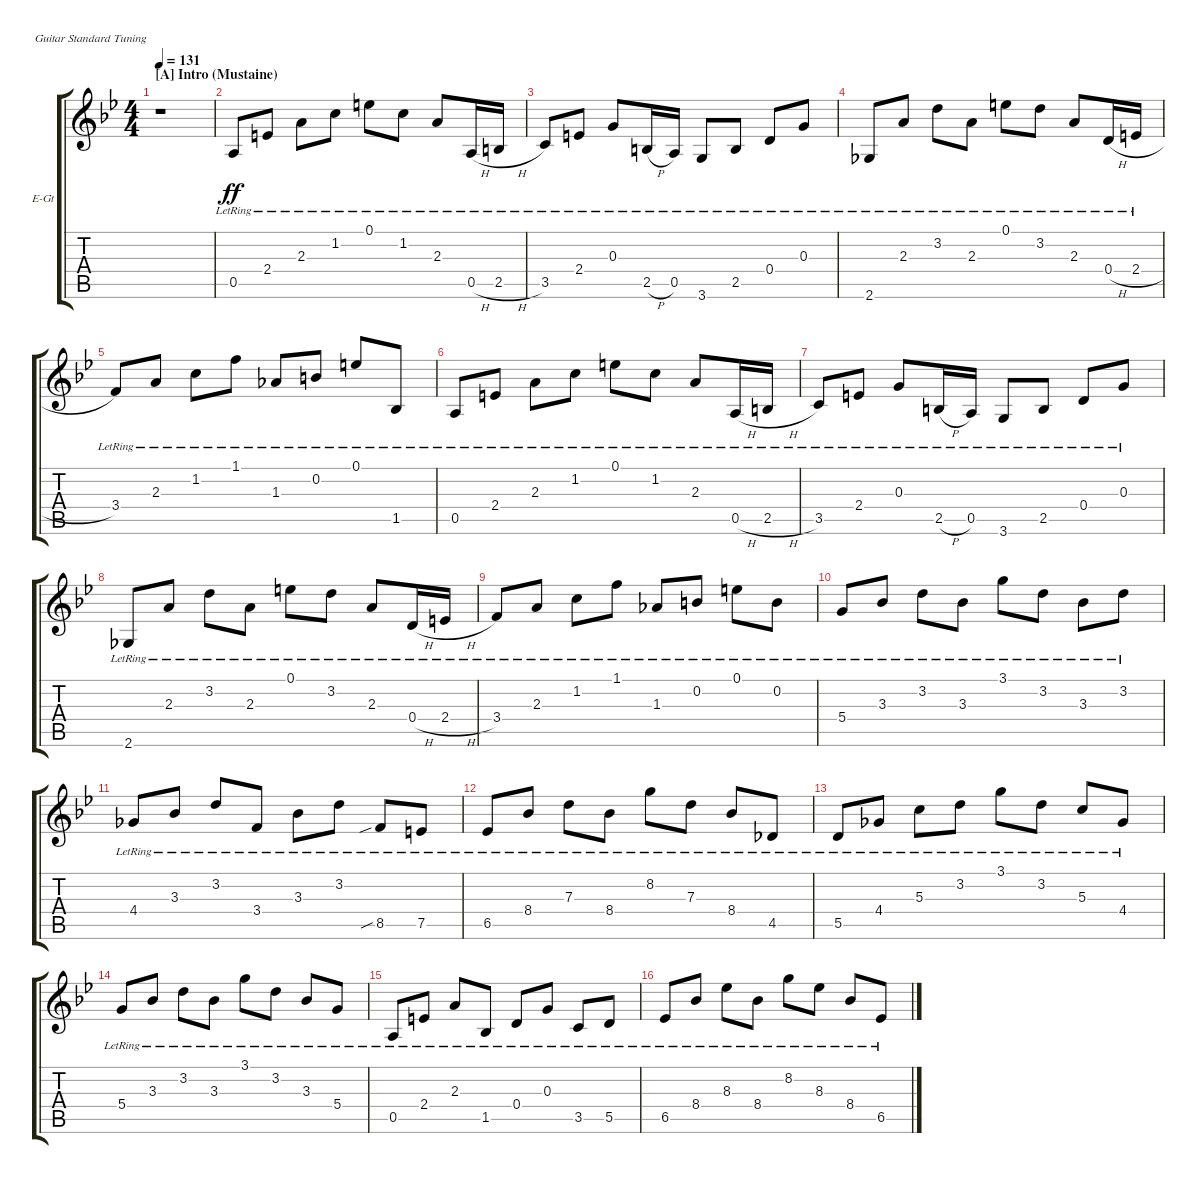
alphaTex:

\bracketExtendMode groupsimilarinstruments
\firstSystemTrackNameOrientation horizontal
\otherSystemsTrackNameOrientation horizontal
\track ("Clean Guitar 2" "E-Gt") {instrument electricguitarclean}
\staff {score tabs}
\tuning (E4 B3 G3 D3 A2 E2)
\ts (4 4)
\section ("A" "Intro (Mustaine)")
\tempo 131
\clef g2
\scale
0.521236
\ks gminor
r.1{dy ff instrument electricguitarclean} |
\scale
0.239382 0.5{lr}.8 2.4{lr}.8 2.3{lr}.8 1.2{lr}.8 0.1{lr}.8 1.2{lr}.8 2.3{lr}.8 0.5{h lr}.16 2.5{h lr}.16 |
\scale
0.239382 3.5{lr}.8 2.4{lr}.8 0.3{lr}.8 2.5{h lr}.16 0.5{lr}.16 3.6{lr}.8 2.5{lr}.8 0.4{lr}.8 0.3{lr}.8 |
\scale
0.333333 2.6{lr}.8 2.3{lr}.8 3.2{lr}.8 2.3{lr}.8 0.1{lr}.8 3.2{lr}.8 2.3{lr}.8 0.4{h lr}.16 2.4{h lr}.16 |
\scale
0.333333 3.4{lr}.8 2.3{lr}.8 1.2{lr}.8 1.1{lr}.8 1.3{lr}.8 0.2{lr}.8 0.1{lr}.8 1.5{lr}.8 |
\scale
0.333333 0.5{lr}.8 2.4{lr}.8 2.3{lr}.8 1.2{lr}.8 0.1{lr}.8 1.2{lr}.8 2.3{lr}.8 0.5{h lr}.16 2.5{h lr}.16 |
\scale
0.333333 3.5{lr}.8 2.4{lr}.8 0.3{lr}.8 2.5{h lr}.16 0.5{lr}.16 3.6{lr}.8 2.5{lr}.8 0.4{lr}.8 0.3{lr}.8 |
\scale
0.333333 2.6{lr}.8 2.3{lr}.8 3.2{lr}.8 2.3{lr}.8 0.1{lr}.8 3.2{lr}.8 2.3{lr}.8 0.4{h lr}.16 2.4{h lr}.16 |
\scale
0.333333 3.4{lr}.8 2.3{lr}.8 1.2{lr}.8 1.1{lr}.8 1.3{lr}.8 0.2{lr}.8 0.1{lr}.8 0.2{lr}.8 |
\scale
0.333333 5.4{lr}.8 3.3{lr}.8 3.2{lr}.8 3.3{lr}.8 3.1{lr}.8 3.2{lr}.8 3.3{lr}.8 3.2{lr}.8 |
\scale
0.333333 4.4{lr}.8 3.3{lr}.8 3.2{lr}.8 3.4{lr}.8 3.3{lr}.8 3.2{lr}.8 8.5{sib lr}.8 7.5{lr}.8 |
\scale
0.333333 6.5{lr}.8 8.4{lr}.8 7.3{lr}.8 8.4{lr}.8 8.2{lr}.8 7.3{lr}.8 8.4{lr}.8 4.5{lr}.8 |
\scale
0.333333 5.5{lr}.8 4.4{lr}.8 5.3{lr}.8 3.2{lr}.8 3.1{lr}.8 3.2{lr}.8 5.3{lr}.8 4.4{lr}.8 |
\scale
0.333333 5.4{lr}.8 3.3{lr}.8 3.2{lr}.8 3.3{lr}.8 3.1{lr}.8 3.2{lr}.8 3.3{lr}.8 5.4{lr}.8 |
\scale
0.333333 0.5{lr}.8 2.4{lr}.8 2.3{lr}.8 1.5{lr}.8 0.4{lr}.8 0.3{lr}.8 3.5{lr}.8 5.5{lr}.8 |
\scale
0.333333 6.5{lr}.8 8.4{lr}.8 8.3{lr}.8 8.4{lr}.8 8.2{lr}.8 8.3{lr}.8 8.4{lr}.8 6.5{lr}.8
